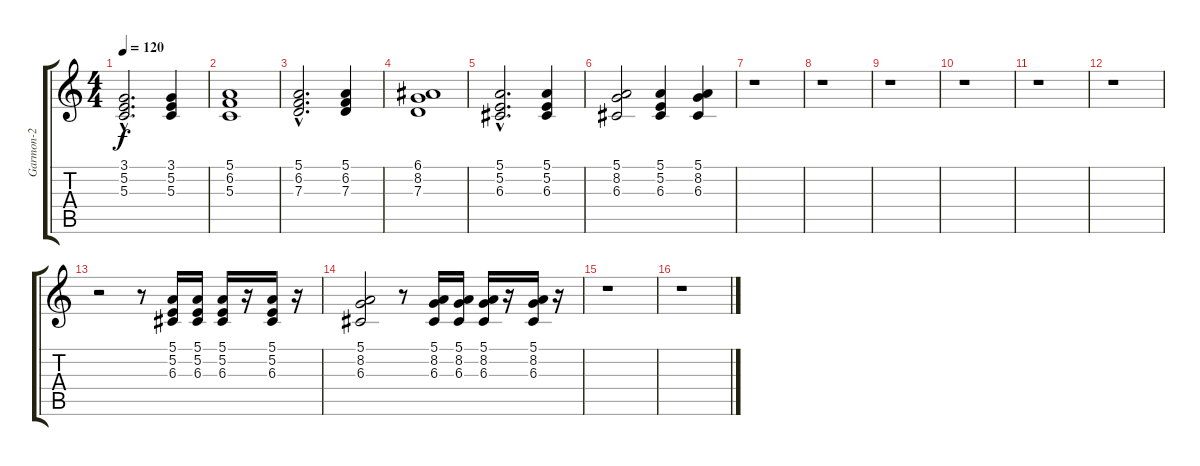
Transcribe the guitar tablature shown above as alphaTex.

\track ("Garmon-2" "Garmon-2") {instrument fx5brightness}
\staff {score tabs}
\tuning (E4 B3 G3 D3 A2 E2) {hide}
\ts (4 4)
\tempo 120
\clef g2
\ks c
(3.1{hac} 5.2{hac} 5.3{hac}).2{d dy f} (3.1 5.2 5.3).4 |
(5.1 6.2 5.3).1 |
(5.1{hac} 6.2{hac} 7.3{hac}).2{d} (5.1 6.2 7.3).4 |
(6.1 8.2 7.3).1 |
(5.1{hac} 5.2{hac} 6.3{hac}).2{d} (5.1 5.2 6.3).4 |
(5.1 8.2 6.3).2 (5.1 5.2 6.3).4 (5.1 8.2 6.3).4 |
r.1 |
r.1 |
r.1 |
r.1 |
r.1 |
r.1 |
r.2 r.8 (5.1 5.2 6.3).16 (5.1 5.2 6.3).16 (5.1 5.2 6.3).16 r.16 (5.1 5.2 6.3).16 r.16 |
(5.1 8.2 6.3).2 r.8 (5.1 8.2 6.3).16 (5.1 8.2 6.3).16 (5.1 8.2 6.3).16 r.16 (5.1 8.2 6.3).16 r.16 |
r.1 |
r.1
